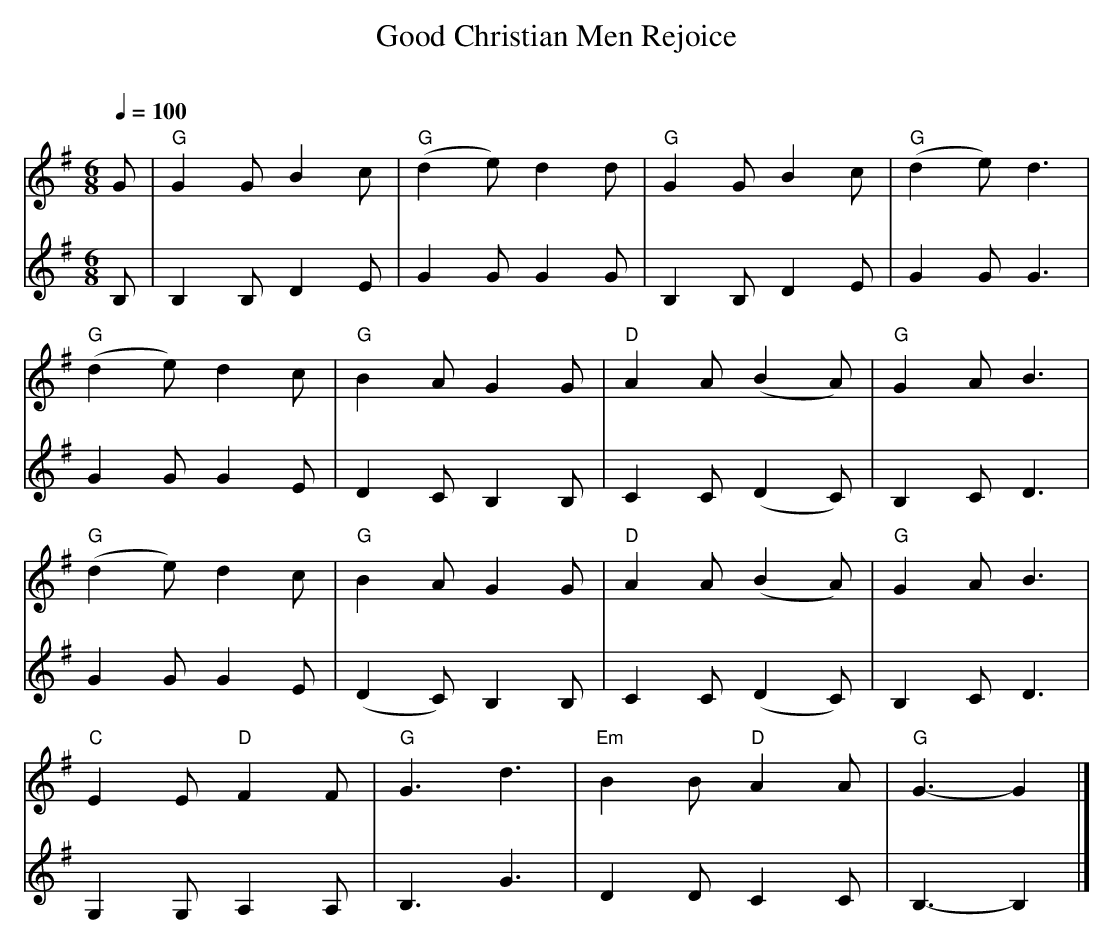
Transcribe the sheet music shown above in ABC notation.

X:1
T: Good Christian Men Rejoice
C:
M: 6/8
Q: 1/4 = 100
L: 1/4
K: G major treble
V:1
  G/ | "G" G G/ B c/     | "G" (d e/) d d/ | "G" G G/ B c/      | "G" (d e/) d3/2 |
       "G" (d e/) d c/   | "G" B A/ G G/   | "D" A A/ (B A/)    | "G" G A/ B3/2   |
       "G" (d e/) d c/   | "G" B A/ G G/   | "D" A A/ (B A/)    | "G" G A/ B3/2   |
       "C" E E/ "D" F F/ | "G" G3/2 d3/2   | "Em" B B/ "D" A A/ | "G" G3/2- G     |]
V:2
 B,/ | B, B,/ D E/       | G G/ G G/       | B, B,/ D E/        | G G<G           |
       G G/ G E/         | D C/ B, B,/     | C C/ (D C/)        | B, C/ D3/2      |
       G G/ G E/         | (D C/) B, B,/   | C C/ (D C/)        | B, C/ D3/2      |
       G, G,/ A, A,/     | B,3/2 G3/2      | D D/ C C/          | B,3/2 - B,      |]
